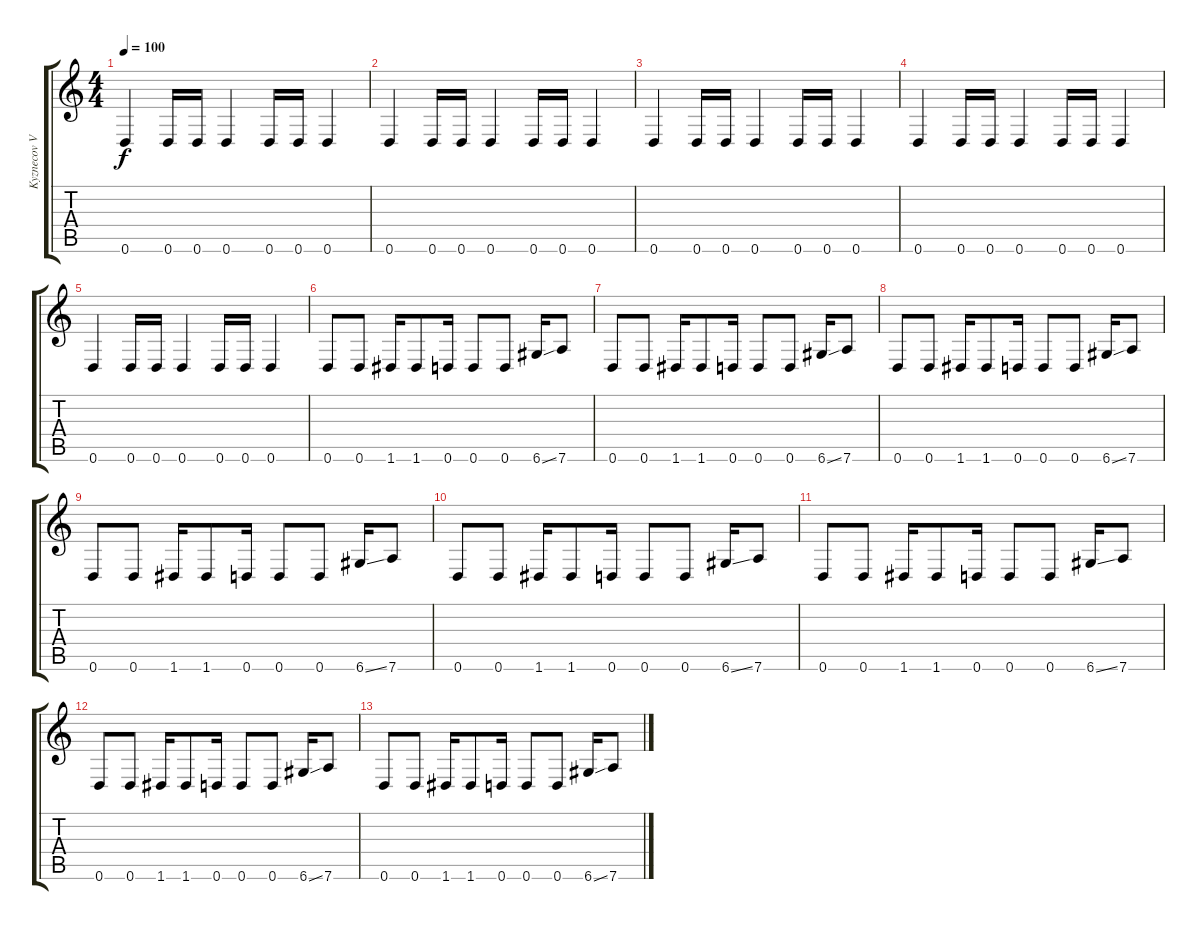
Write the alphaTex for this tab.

\track ("Kyznecov Vitaly" "Kyznecov V") {instrument electricbassfinger}
\staff {score tabs}
\tuning (E4 B3 G3 D3 A2 D2) {hide}
\ts (4 4)
\tempo 100
\clef g2
\ks c
0.6.4{dy f} 0.6.16 0.6.16 0.6.4 0.6.16 0.6.16 0.6.4 |
0.6.4 0.6.16 0.6.16 0.6.4 0.6.16 0.6.16 0.6.4 |
0.6.4 0.6.16 0.6.16 0.6.4 0.6.16 0.6.16 0.6.4 |
0.6.4 0.6.16 0.6.16 0.6.4 0.6.16 0.6.16 0.6.4 |
0.6.4 0.6.16 0.6.16 0.6.4 0.6.16 0.6.16 0.6.4 |
0.6.8 0.6.8 1.6.16 1.6.8 0.6.16 0.6.8 0.6.8 6.6{ss}.16 7.6.8 |
0.6.8 0.6.8 1.6.16 1.6.8 0.6.16 0.6.8 0.6.8 6.6{ss}.16 7.6.8 |
0.6.8 0.6.8 1.6.16 1.6.8 0.6.16 0.6.8 0.6.8 6.6{ss}.16 7.6.8 |
0.6.8 0.6.8 1.6.16 1.6.8 0.6.16 0.6.8 0.6.8 6.6{ss}.16 7.6.8 |
0.6.8 0.6.8 1.6.16 1.6.8 0.6.16 0.6.8 0.6.8 6.6{ss}.16 7.6.8 |
0.6.8 0.6.8 1.6.16 1.6.8 0.6.16 0.6.8 0.6.8 6.6{ss}.16 7.6.8 |
0.6.8 0.6.8 1.6.16 1.6.8 0.6.16 0.6.8 0.6.8 6.6{ss}.16 7.6.8 |
0.6.8 0.6.8 1.6.16 1.6.8 0.6.16 0.6.8 0.6.8 6.6{ss}.16 7.6.8
